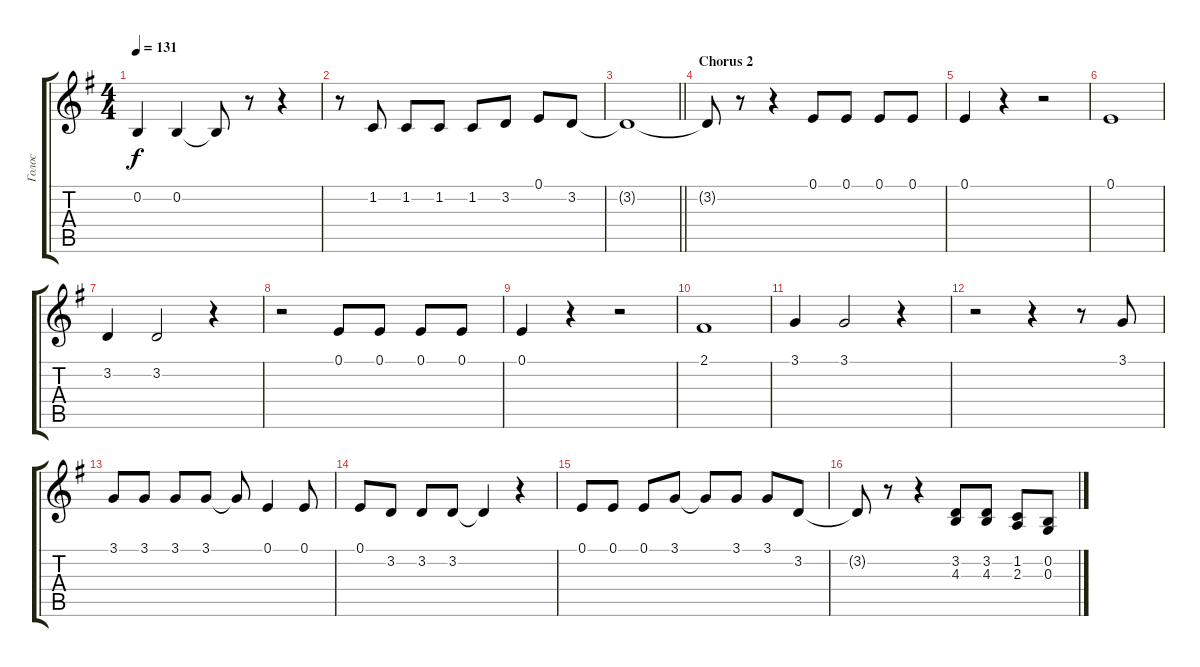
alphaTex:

\track ("Голос" "Голос") {instrument fx5brightness}
\staff {score tabs}
\tuning (E4 B3 G3 D3 A2 E2) {hide}
\ts (4 4)
\tempo 131
\clef g2
\ks eminor
0.2.4{dy f} 0.2.4 0.2{t}.8 r.8 r.4 |
r.8 1.2.8 1.2.8 1.2.8 1.2.8 3.2.8 0.1.8 3.2.8 |
\barLineRight lightlight
3.2{t}.1 |
\section ("" "Chorus 2")
3.2{t}.8 r.8 r.4 0.1.8 0.1.8 0.1.8 0.1.8 |
0.1.4 r.4 r.2 |
0.1.1 |
3.2.4 3.2.2 r.4 |
r.2 0.1.8 0.1.8 0.1.8 0.1.8 |
0.1.4 r.4 r.2 |
2.1.1 |
3.1.4 3.1.2 r.4 |
r.2 r.4 r.8 3.1.8 |
3.1.8 3.1.8 3.1.8 3.1.8 3.1{t}.8 0.1.4 0.1.8 |
0.1.8 3.2.8 3.2.8 3.2.8 3.2{t}.4 r.4 |
0.1.8 0.1.8 0.1.8 3.1.8 3.1{t}.8 3.1.8 3.1.8 3.2.8 |
3.2{t}.8 r.8 r.4 (3.2 4.3).8 (3.2 4.3).8 (1.2 2.3).8 (0.2 0.3).8
